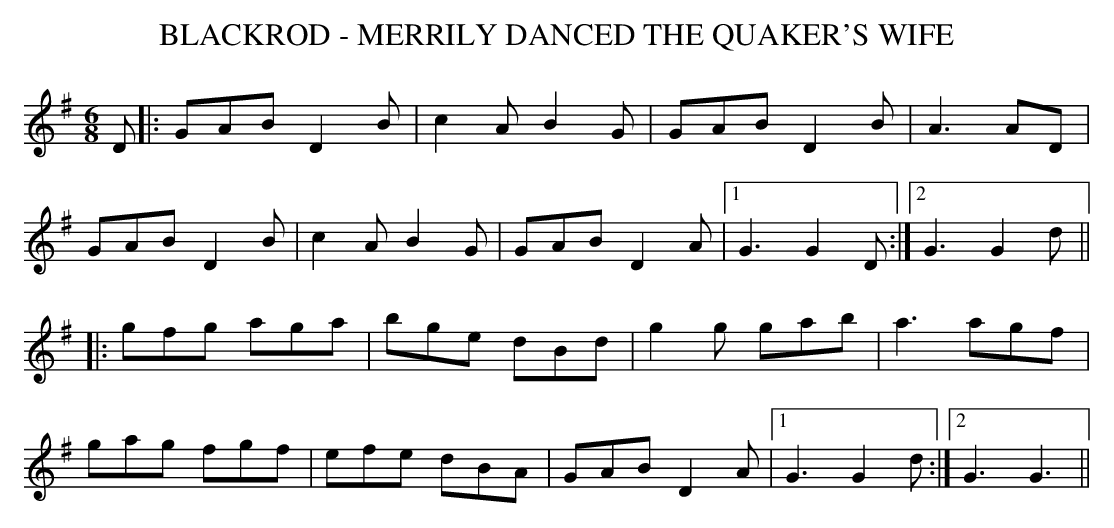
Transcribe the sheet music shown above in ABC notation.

X:1
T: BLACKROD - MERRILY DANCED THE QUAKER'S WIFE
M: 6/8
L: 1/8
K: G
D||:GAB D2B|c2AB2G|GAB D2B|A3AD|
GAB D2B|c2AB2G|GABD2A|1 G3G2D:|2 G3G2d||
|:gfg aga|bge dBd|g2g gab|a3agf|
gag fgf|efe dBA|GAB D2A|1 G3G2d:|2 G3G3||
